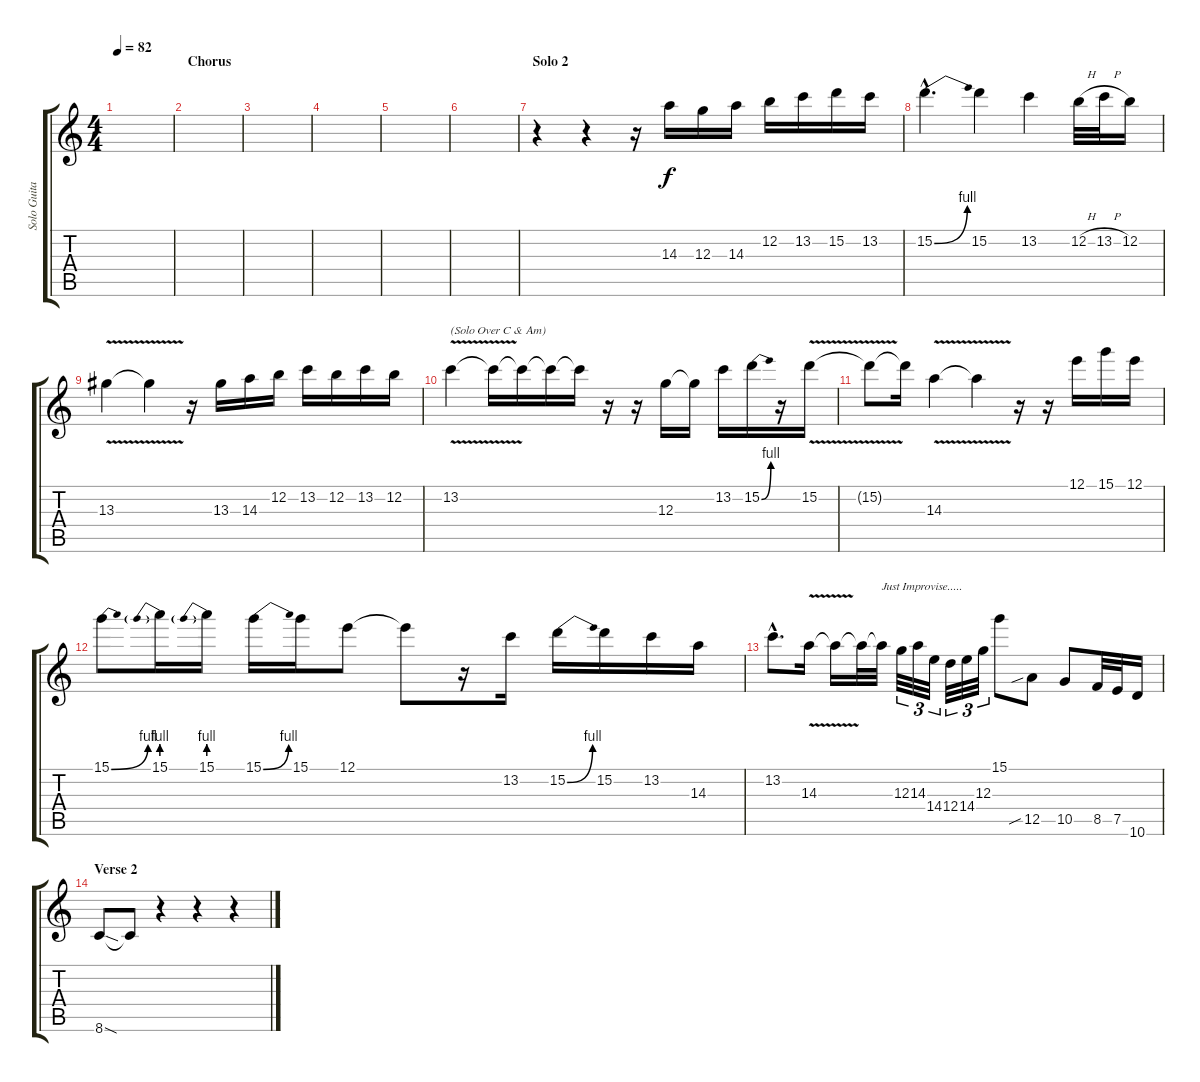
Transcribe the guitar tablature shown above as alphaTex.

\track ("Solo Guitar" "Solo Guita") {instrument distortionguitar}
\staff {score tabs}
\tuning (E4 B3 G3 D3 A2 E2) {hide}
\ts (4 4)
\tempo 82
\clef g2
\ks c
|
\section ("" "Chorus")
|
|
|
|
|
\section ("" "Solo 2")
r.4 r.4 r.16 14.3.16 12.3.16 14.3.16 12.2.16 13.2.16 15.2.16 13.2.16 |
15.2{be (bend 0 0 60 4) hac}.4{d} 15.2.4 13.2.4 12.2{h}.32 13.2{h}.32 12.2.16 |
13.3{v}.4 13.3{t}.4 r.16 13.3.16 14.3.16 12.2.16 13.2.16 12.2.16 13.2.16 12.2.16 |
13.2{v}.4{txt "(Solo Over C & Am)"} 13.2{t}.16 13.2{t}.16 13.2{t}.16 13.2{t}.16 r.16 r.16 12.3.16 12.3{t}.16 13.2.16 15.2{be (bend 0 0 60 4)}.16 r.16 15.2{v}.16 |
15.2{t}.8 15.2{t}.16 14.3{v}.4 14.3{t}.4 r.16 r.16 12.1.16 15.1.16 12.1.16 |
15.1{be (bend 0 0 60 4)}.8 15.1{be (prebend 0 4 60 4)}.16 15.1{be (prebend 0 4 60 4)}.16 15.1{be (bend 0 0 60 4)}.16 15.1.16 12.1.8 12.1{t}.8 r.16 13.2.16 15.2{be (bend 0 0 60 4)}.16 15.2.16 13.2.16 14.3.16 |
13.2{hac}.8{d} 14.3{v}.16 14.3{t}.16 14.3{t}.32 14.3{t}.32{txt "Just Improvise....."} 12.3.32{tu (3 2)} 14.3.32{tu (3 2)} 14.4.32{tu (3 2)} 12.4.32{tu (3 2)} 14.4.32{tu (3 2)} 12.3.32{tu (3 2)} 15.1.8 12.5{sib}.8 10.5.8 8.5.32 7.5.32 10.6.16 |
\section ("" "Verse 2")
8.6{sod}.8 8.6{t}.8 r.4 r.4 r.4
